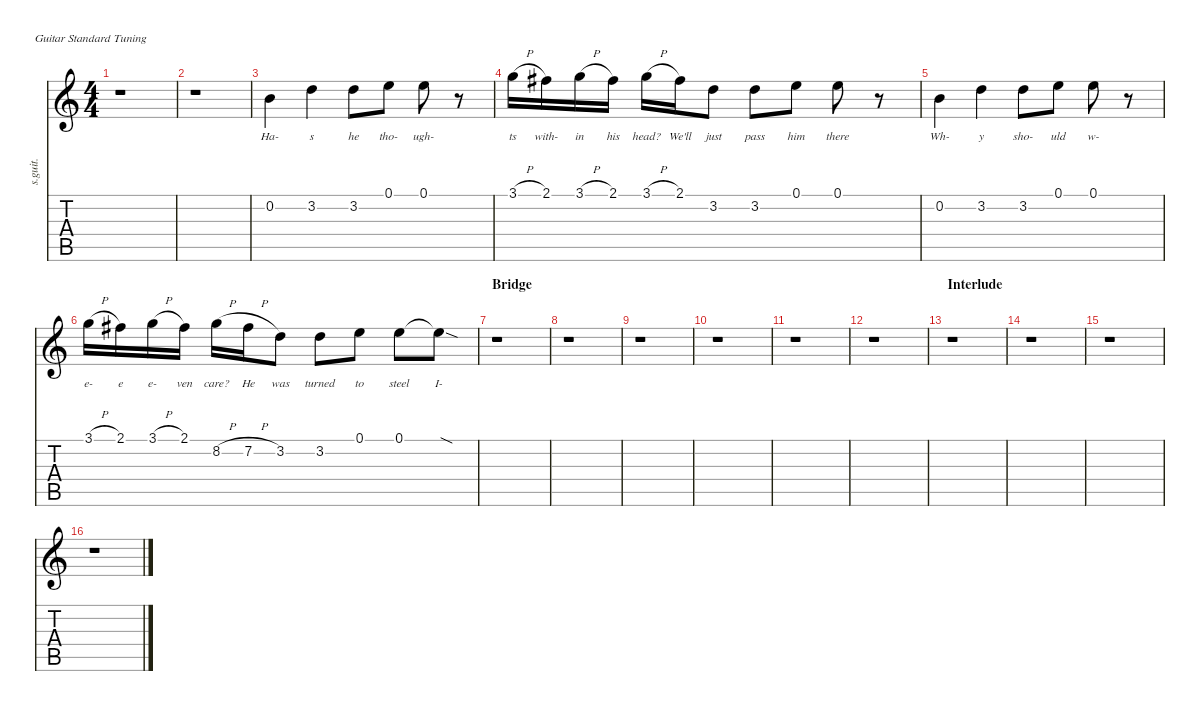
\defaultSystemsLayout 4
\hideDynamics
\bracketExtendMode nobrackets
\track ("Ozzy Osbourne - Vocals" "s.guit.") {instrument tenorsax}
\staff {score tabs}
\tuning (E4 B3 G3 D3 A2 E2)
\displaytranspose 12
\ts (4 4)
\tempo (76 hide)
\clef g2
\ks c
r.1{dy f} |
r.1 |
0.2.4{lyrics (0 "Ha-") lyrics (1 "") lyrics (2 "") lyrics (3 "") lyrics (4 "")} 3.2.4{lyrics (0 "s") lyrics (1 "") lyrics (2 "") lyrics (3 "") lyrics (4 "")} 3.2.8{lyrics (0 "he") lyrics (1 "") lyrics (2 "") lyrics (3 "") lyrics (4 "")} 0.1.8{lyrics (0 "tho-") lyrics (1 "") lyrics (2 "") lyrics (3 "") lyrics (4 "")} 0.1.8{lyrics (0 "ugh-") lyrics (1 "") lyrics (2 "") lyrics (3 "") lyrics (4 "")} r.8 |
3.1{h}.16{lyrics (0 "ts") lyrics (1 "") lyrics (2 "") lyrics (3 "") lyrics (4 "")} 2.1{acc #}.16{lyrics (0 "with-") lyrics (1 "") lyrics (2 "") lyrics (3 "") lyrics (4 "")} 3.1{h}.16{lyrics (0 "in") lyrics (1 "") lyrics (2 "") lyrics (3 "") lyrics (4 "")} 2.1{acc #}.16{lyrics (0 "his") lyrics (1 "") lyrics (2 "") lyrics (3 "") lyrics (4 "")} 3.1{h}.16{lyrics (0 "head?") lyrics (1 "") lyrics (2 "") lyrics (3 "") lyrics (4 "")} 2.1{acc #}.16{lyrics (0 "We'll") lyrics (1 "") lyrics (2 "") lyrics (3 "") lyrics (4 "")} 3.2.8{lyrics (0 "just") lyrics (1 "") lyrics (2 "") lyrics (3 "") lyrics (4 "")} 3.2.8{lyrics (0 "pass") lyrics (1 "") lyrics (2 "") lyrics (3 "") lyrics (4 "")} 0.1.8{lyrics (0 "him") lyrics (1 "") lyrics (2 "") lyrics (3 "") lyrics (4 "")} 0.1.8{lyrics (0 "there") lyrics (1 "") lyrics (2 "") lyrics (3 "") lyrics (4 "")} r.8 |
0.2.4{lyrics (0 "Wh-") lyrics (1 "") lyrics (2 "") lyrics (3 "") lyrics (4 "")} 3.2.4{lyrics (0 "y") lyrics (1 "") lyrics (2 "") lyrics (3 "") lyrics (4 "")} 3.2.8{lyrics (0 "sho-") lyrics (1 "") lyrics (2 "") lyrics (3 "") lyrics (4 "")} 0.1.8{lyrics (0 "uld") lyrics (1 "") lyrics (2 "") lyrics (3 "") lyrics (4 "")} 0.1.8{lyrics (0 "w-") lyrics (1 "") lyrics (2 "") lyrics (3 "") lyrics (4 "")} r.8 |
3.1{h}.16{lyrics (0 "e-") lyrics (1 "") lyrics (2 "") lyrics (3 "") lyrics (4 "")} 2.1{acc #}.16{lyrics (0 "e") lyrics (1 "") lyrics (2 "") lyrics (3 "") lyrics (4 "")} 3.1{h}.16{lyrics (0 "e-") lyrics (1 "") lyrics (2 "") lyrics (3 "") lyrics (4 "")} 2.1{acc #}.16{lyrics (0 "ven") lyrics (1 "") lyrics (2 "") lyrics (3 "") lyrics (4 "")} 8.2{h}.16{lyrics (0 "care?") lyrics (1 "") lyrics (2 "") lyrics (3 "") lyrics (4 "")} 7.2{h acc #}.16{lyrics (0 "He") lyrics (1 "") lyrics (2 "") lyrics (3 "") lyrics (4 "")} 3.2.8{lyrics (0 "was") lyrics (1 "") lyrics (2 "") lyrics (3 "") lyrics (4 "")} 3.2.8{lyrics (0 "turned") lyrics (1 "") lyrics (2 "") lyrics (3 "") lyrics (4 "")} 0.1.8{lyrics (0 "to") lyrics (1 "") lyrics (2 "") lyrics (3 "") lyrics (4 "")} 0.1.8{lyrics (0 "steel") lyrics (1 "") lyrics (2 "") lyrics (3 "") lyrics (4 "")} 0.1{sod t}.8{lyrics (0 "I-") lyrics (1 "") lyrics (2 "") lyrics (3 "") lyrics (4 "")} |
\section ("" "Bridge")
r.1 |
r.1 |
r.1 |
r.1 |
r.1 |
r.1 |
\section ("" "Interlude")
r.1 |
r.1 |
r.1 |
r.1
